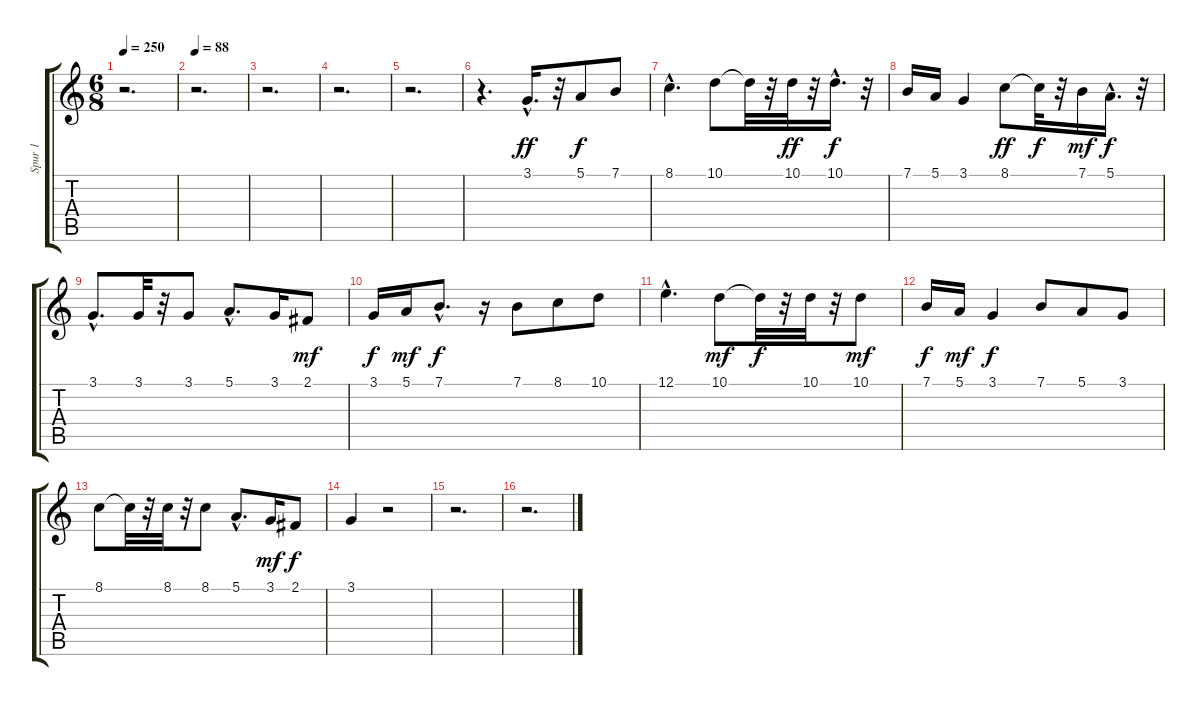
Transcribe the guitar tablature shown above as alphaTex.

\track ("Spur 1" "Spur 1") {instrument piccolo}
\staff {score tabs}
\tuning (E4 B3 G3 D3 A2 E2) {hide}
\ts (6 8)
\tempo 250
\clef g2
\ks c
r.2{d dy ff instrument piccolo} |
\tempo 88
r.2{d} |
r.2{d} |
r.2{d} |
r.2{d} |
r.4{d} 3.1{hac}.16{d} r.32 5.1.8{dy f} 7.1.8 |
8.1{hac}.4{d} 10.1.8 10.1{t}.32 r.32 10.1.32{dy ff} r.32 10.1{hac}.16{d dy f} r.32 |
7.1.16 5.1.16 3.1.4 8.1.8{dy ff} 8.1{t}.32{dy f} r.32 7.1.16{dy mf} 5.1{hac}.16{d dy f} r.32 |
3.1{hac}.8{d} 3.1.32 r.32 3.1.8 5.1{hac}.8{d} 3.1.16 2.1.8{dy mf} |
3.1.16{dy f} 5.1.16{dy mf} 7.1{hac}.8{d dy f} r.16 7.1.8 8.1.8 10.1.8 |
12.1{hac}.4{d} 10.1.8{dy mf} 10.1{t}.32{dy f} r.32 10.1.32 r.32 10.1.8{dy mf} |
7.1.16{dy f} 5.1.16{dy mf} 3.1.4{dy f} 7.1.8 5.1.8 3.1.8 |
8.1.8 8.1{t}.32 r.32 8.1.32 r.32 8.1.8 5.1{hac}.8{d} 3.1.16{dy mf} 2.1.8{dy f} |
3.1.4 r.2 |
r.2{d} |
r.2{d}
